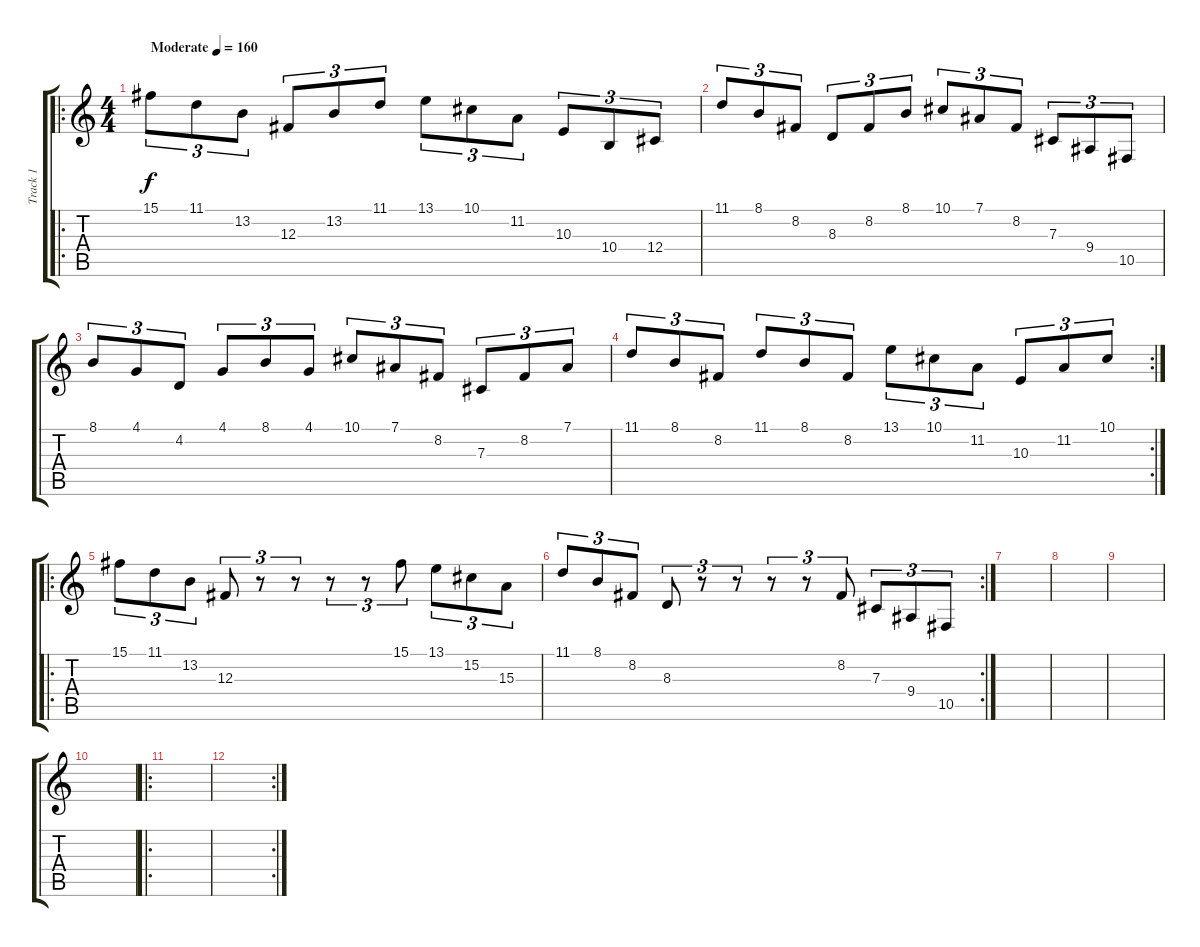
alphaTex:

\track ("Track 1" "Track 1") {instrument lead1square}
\staff {score tabs}
\tuning (Eb4 Bb3 Gb3 Db3 Ab2 Eb2) {hide}
\ro
\ts (4 4)
\tempo (160 "Moderate")
\clef g2
\ks c
15.1.8{tu (3 2) dy f instrument lead1square} 11.1.8{tu (3 2)} 13.2.8{tu (3 2)} 12.3.8{tu (3 2)} 13.2.8{tu (3 2)} 11.1.8{tu (3 2)} 13.1.8{tu (3 2)} 10.1.8{tu (3 2)} 11.2.8{tu (3 2)} 10.3.8{tu (3 2)} 10.4.8{tu (3 2)} 12.4.8{tu (3 2)} |
11.1.8{tu (3 2)} 8.1.8{tu (3 2)} 8.2.8{tu (3 2)} 8.3.8{tu (3 2)} 8.2.8{tu (3 2)} 8.1.8{tu (3 2)} 10.1.8{tu (3 2)} 7.1.8{tu (3 2)} 8.2.8{tu (3 2)} 7.3.8{tu (3 2)} 9.4.8{tu (3 2)} 10.5.8{tu (3 2)} |
8.1.8{tu (3 2)} 4.1.8{tu (3 2)} 4.2.8{tu (3 2)} 4.1.8{tu (3 2)} 8.1.8{tu (3 2)} 4.1.8{tu (3 2)} 10.1.8{tu (3 2)} 7.1.8{tu (3 2)} 8.2.8{tu (3 2)} 7.3.8{tu (3 2)} 8.2.8{tu (3 2)} 7.1.8{tu (3 2)} |
\rc 2
11.1.8{tu (3 2)} 8.1.8{tu (3 2)} 8.2.8{tu (3 2)} 11.1.8{tu (3 2)} 8.1.8{tu (3 2)} 8.2.8{tu (3 2)} 13.1.8{tu (3 2)} 10.1.8{tu (3 2)} 11.2.8{tu (3 2)} 10.3.8{tu (3 2)} 11.2.8{tu (3 2)} 10.1.8{tu (3 2)} |
\ro
15.1.8{tu (3 2)} 11.1.8{tu (3 2)} 13.2.8{tu (3 2)} 12.3.8{tu (3 2)} r.8{tu (3 2)} r.8{tu (3 2)} r.8{tu (3 2)} r.8{tu (3 2)} 15.1.8{tu (3 2)} 13.1.8{tu (3 2)} 15.2.8{tu (3 2)} 15.3.8{tu (3 2)} |
\rc 2
11.1.8{tu (3 2)} 8.1.8{tu (3 2)} 8.2.8{tu (3 2)} 8.3.8{tu (3 2)} r.8{tu (3 2)} r.8{tu (3 2)} r.8{tu (3 2)} r.8{tu (3 2)} 8.2.8{tu (3 2)} 7.3.8{tu (3 2)} 9.4.8{tu (3 2)} 10.5.8{tu (3 2)} |
|
|
|
|
\ro
|
\rc 2
